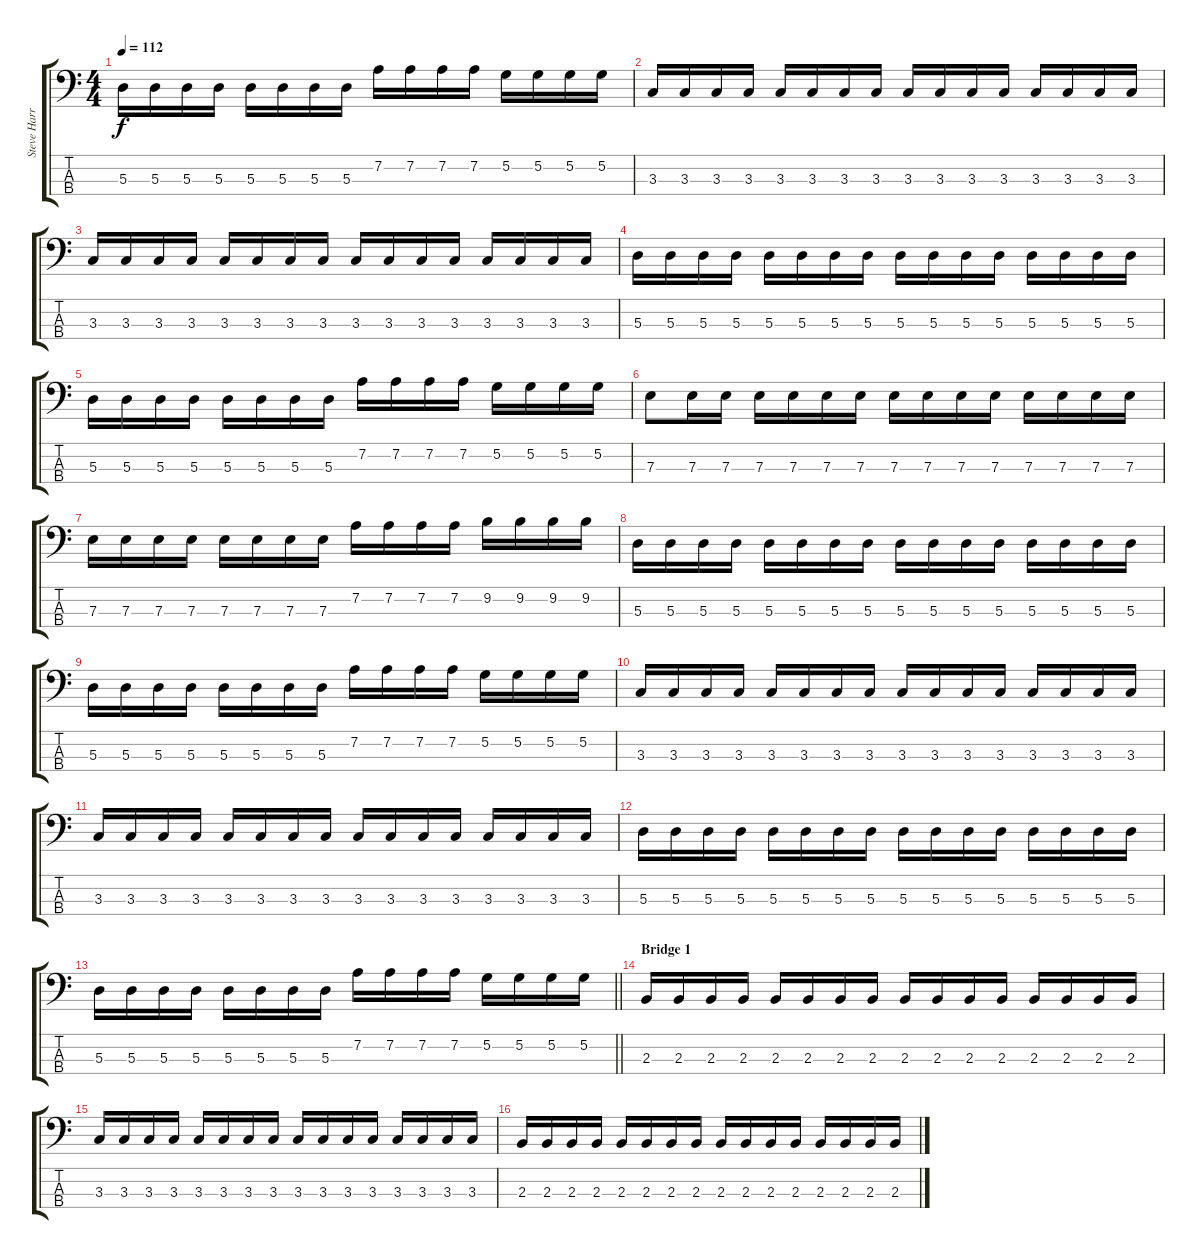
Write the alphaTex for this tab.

\track ("Steve Harris" "Steve Harr") {instrument electricbassfinger}
\staff {score tabs}
\tuning (G2 D2 A1 E1) {hide}
\ts (4 4)
\tempo 112
\clef f4
\ks c
5.3.16{dy f} 5.3.16 5.3.16 5.3.16 5.3.16 5.3.16 5.3.16 5.3.16 7.2.16 7.2.16 7.2.16 7.2.16 5.2.16 5.2.16 5.2.16 5.2.16 |
3.3.16 3.3.16 3.3.16 3.3.16 3.3.16 3.3.16 3.3.16 3.3.16 3.3.16 3.3.16 3.3.16 3.3.16 3.3.16 3.3.16 3.3.16 3.3.16 |
3.3.16 3.3.16 3.3.16 3.3.16 3.3.16 3.3.16 3.3.16 3.3.16 3.3.16 3.3.16 3.3.16 3.3.16 3.3.16 3.3.16 3.3.16 3.3.16 |
5.3.16 5.3.16 5.3.16 5.3.16 5.3.16 5.3.16 5.3.16 5.3.16 5.3.16 5.3.16 5.3.16 5.3.16 5.3.16 5.3.16 5.3.16 5.3.16 |
5.3.16 5.3.16 5.3.16 5.3.16 5.3.16 5.3.16 5.3.16 5.3.16 7.2.16 7.2.16 7.2.16 7.2.16 5.2.16 5.2.16 5.2.16 5.2.16 |
7.3.8 7.3.16 7.3.16 7.3.16 7.3.16 7.3.16 7.3.16 7.3.16 7.3.16 7.3.16 7.3.16 7.3.16 7.3.16 7.3.16 7.3.16 |
7.3.16 7.3.16 7.3.16 7.3.16 7.3.16 7.3.16 7.3.16 7.3.16 7.2.16 7.2.16 7.2.16 7.2.16 9.2.16 9.2.16 9.2.16 9.2.16 |
5.3.16 5.3.16 5.3.16 5.3.16 5.3.16 5.3.16 5.3.16 5.3.16 5.3.16 5.3.16 5.3.16 5.3.16 5.3.16 5.3.16 5.3.16 5.3.16 |
5.3.16 5.3.16 5.3.16 5.3.16 5.3.16 5.3.16 5.3.16 5.3.16 7.2.16 7.2.16 7.2.16 7.2.16 5.2.16 5.2.16 5.2.16 5.2.16 |
3.3.16 3.3.16 3.3.16 3.3.16 3.3.16 3.3.16 3.3.16 3.3.16 3.3.16 3.3.16 3.3.16 3.3.16 3.3.16 3.3.16 3.3.16 3.3.16 |
3.3.16 3.3.16 3.3.16 3.3.16 3.3.16 3.3.16 3.3.16 3.3.16 3.3.16 3.3.16 3.3.16 3.3.16 3.3.16 3.3.16 3.3.16 3.3.16 |
5.3.16 5.3.16 5.3.16 5.3.16 5.3.16 5.3.16 5.3.16 5.3.16 5.3.16 5.3.16 5.3.16 5.3.16 5.3.16 5.3.16 5.3.16 5.3.16 |
\barLineRight lightlight
5.3.16 5.3.16 5.3.16 5.3.16 5.3.16 5.3.16 5.3.16 5.3.16 7.2.16 7.2.16 7.2.16 7.2.16 5.2.16 5.2.16 5.2.16 5.2.16 |
\section ("" "Bridge 1")
2.3.16 2.3.16 2.3.16 2.3.16 2.3.16 2.3.16 2.3.16 2.3.16 2.3.16 2.3.16 2.3.16 2.3.16 2.3.16 2.3.16 2.3.16 2.3.16 |
3.3.16 3.3.16 3.3.16 3.3.16 3.3.16 3.3.16 3.3.16 3.3.16 3.3.16 3.3.16 3.3.16 3.3.16 3.3.16 3.3.16 3.3.16 3.3.16 |
2.3.16 2.3.16 2.3.16 2.3.16 2.3.16 2.3.16 2.3.16 2.3.16 2.3.16 2.3.16 2.3.16 2.3.16 2.3.16 2.3.16 2.3.16 2.3.16
